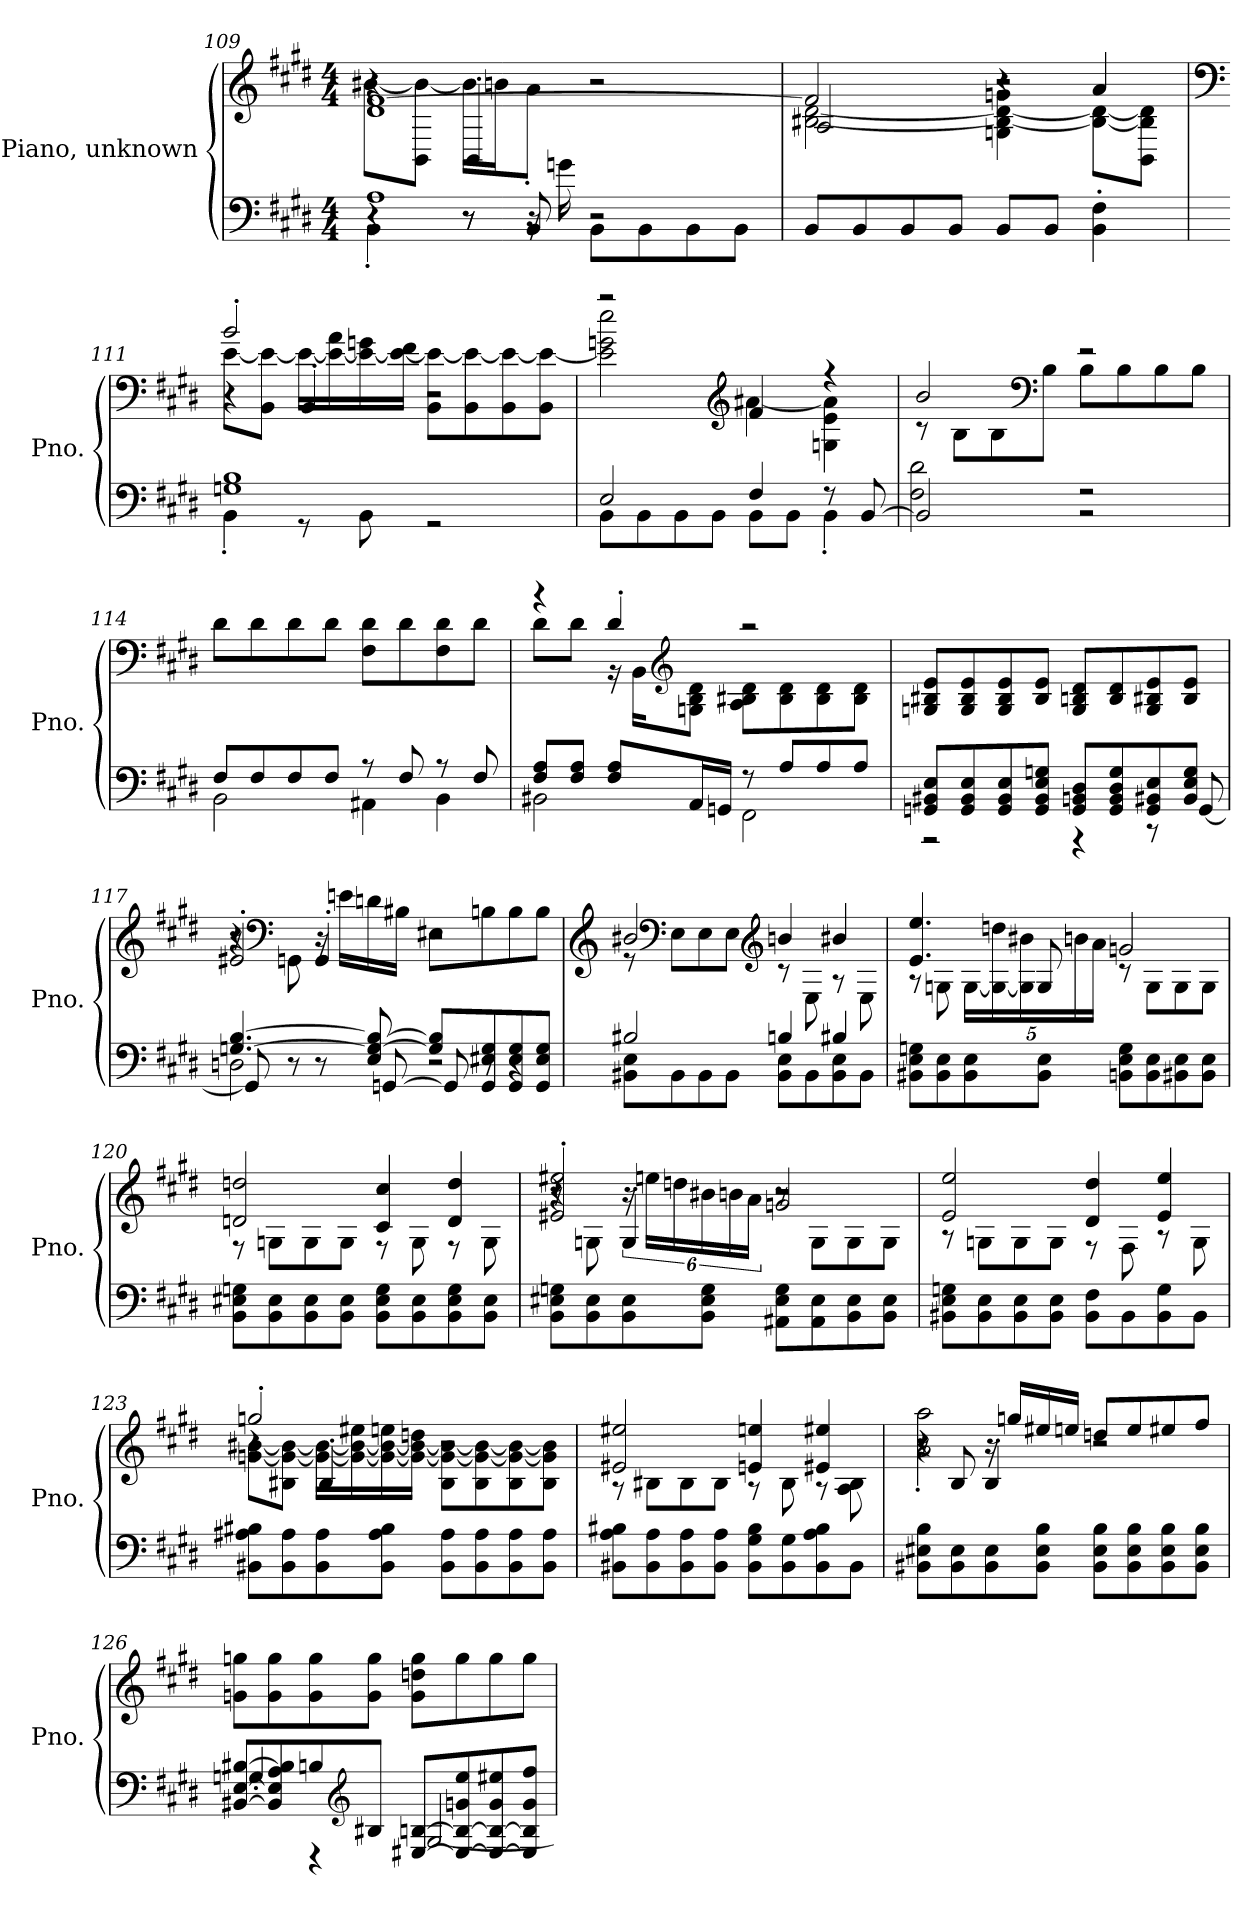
**kern	**kern
*part1	*part1
*staff2	*staff1
*I"Piano, unknown	*
*I'Pno.	*
!!LO:LB:g=z
*clefF4	*clefG2
*k[f#c#g#d#]	*k[f#c#g#d#]
*M4/4	*M4/4
=109	=109
*^	*^
*	*^	*	*^
1A	4BB'\	4r	1d# [1f#	[8b#X\L	4r
.	.	.	.	8BB\ 8b#\_J	.
.	8r	8r	.	16b#\LL]	4BB'/
.	.	.	.	16bn\J	.
.	16r	8BB/	.	8a'\J	.
.	16gn\	.	.	.	.
.	8BB\L	2r	.	2r	2r
.	8BB\	.	.	.	.
.	8BB\	.	.	.	.
.	8BB\J	.	.	.	.
*v	*v	*v	*	*	*
=110	=110	=110	=110
8BB/L	2f#/]	[2B#X\ [2d#\	2A/
8BB/	.	.	.
8BB/	.	.	.
8BB/J	.	.	.
8BB/L	4r	4Gn\ 4B#\_ 4d#\_ 4gn\	2r
8BB/J	.	.	.
4BB\' 4F#\'	4a/	8B#\_ 8d#\_L	.
.	.	8BB\ 8B#\] 8d#\]J	.
=111	=111	=111	=111
*	*clefF4	*	*
*^	*	*	*
1Gn 1B	4BB'\	2b'/	[8e\L	4r
.	.	.	8BB\ 8e\_J	.
.	8r	.	16e\LL_	4BB'/
.	.	.	16e\_ 16a\	.
.	8BB\	.	16e\_ 16gn\	.
.	.	.	16e\_ 16f#\JJ	.
.	2r	2r	8BB\ 8e\_L	2r
.	.	.	8BB\ 8e\_	.
.	.	.	8BB\ 8e\_	.
.	.	.	8BB\ 8e\_J	.
*	*	*	*v	*v
!!LO:LB:g=z
=112	=112	=112	=112
2E/	8BB\L	2r	2e\] 2gn\ 2ee\
.	8BB\	.	.
.	8BB\	.	.
.	8BB\J	.	.
*	*	*clefG2	*
4F#/	8BB\L	4f#/	[4a#X\
.	8BB\J	.	.
8r	4BB'\	4r	4Gn\ 4e\ 4a#\]
[8BB/	.	.	.
=113	=113	=113	=113
2BB/]	2F#\ 2d#\	2b/	8r
.	.	.	8B\L
.	.	.	8B\
*	*	*clefF4	*
.	.	.	8B\J
2r	2r	2r	8B\L
.	.	.	8B\
.	.	.	8B\
.	.	.	8B\J
*	*	*v	*v
=114	=114	=114
8F#/L	2BB\	8d#\L
8F#/	.	8d#\
8F#/	.	8d#\
8F#/J	.	8d#\J
8r	4AA#X\	8F#\ 8d#\L
8F#/	.	8d#\
8r	4BB\	8F#\ 8d#\
8F#/	.	8d#\J
!!LO:LB:g=z
=115	=115	=115
*	*	*^
8F#/ 8A/L	2BB#X\	4r	8d#\L
8F#/ 8A/J	.	.	8d#\J
8F#/ 8A/L	.	4d#'/	16r
.	.	.	16BB\KL
*	*	*clefG2	*
16AA/L	.	.	8Gn\ 8B\ 8d#\J
16GGn/JJ	.	.	.
8r	2FF#\	2r	8A\ 8B#X\ 8d#\L
8A/L	.	.	8B#\ 8d#\
8A/	.	.	8B#\ 8d#\
8A/J	.	.	8B#\ 8d#\J
*	*	*v	*v
=116	=116	=116
8GGn/ 8BB#X/ 8E/L	2r	8Gn/ 8B#X/ 8e/L
8GG/ 8BB#/ 8E/	.	8G/ 8B#/ 8e/
8GG/ 8BB#/ 8E/	.	8G/ 8B#/ 8e/
8GG/ 8BB#/ 8E/ 8Gn/J	.	8B#/ 8e/J
8GG/ 8BBn/ 8D#/L	4r	8G/ 8Bn/ 8d#/L
8GG/ 8BB/ 8D#/ 8G/	.	8B/ 8d#/
8GG/ 8BB#X/ 8E/	8r	8G/ 8B#X/ 8e/
8BB#/ 8E/ 8G/J	[8GG/	8B#/ 8e/J
!!LO:LB:g=z
=117	=117	=117
*	*^	*^
*	*	*	*	*^
[4.Gn/ [4.B/	2Dn\	8GG/]	2e#X'/	8r	4r
*	*	*	*clefF4	*	*
.	.	8r	.	8GGn\	.
.	.	8r	.	16r	4GG'/
.	.	.	.	16en\LL	.
8E/ 8G/_ 8B/_	.	[8GGn/	.	16dn\	.
.	.	.	.	16B#X\JJ	.
8G/] 8B/]L	2r	8GG/]	2r	8E#X\L	2r
8GG/ 8E#X/ 8G/	.	8r	.	8Bn\	.
8GG/ 8E#/ 8G/	.	4r	.	8B\	.
8GG/ 8E#/ 8G/J	.	.	.	8B\J	.
*v	*v	*v	*	*	*
*	*v	*v	*v
=118	=118
*	*clefG2
*^	*^
2B#X/	8BB#X\ 8E\L	2b#X/	8r
*	*	*clefF4	*
.	8BB#\	.	8E\L
.	8BB#\	.	8E\
.	8BB#\J	.	8E\J
*	*	*clefG2	*
4Bn/	8BB#\ 8E\L	4bn/	8r
.	8BB#\	.	8E\
4B#X/	8BB#\ 8E\	4b#X/	8r
.	8BB#\J	.	8E\
*v	*v	*	*
!!LO:LB:g=z	!!
=119	=119	=119
8BB#X\ 8E\ 8Gn\L	4.e/ 4.ee/	8r
8BB#\ 8E\	.	8Gn\
*	*	*Xbrackettup
8BB#\ 8E\	.	[20G\LL
.	.	20G\_ 20ddn\
.	.	20G\] 20b#X\
8BB#\ 8E\J	8G/	.
.	.	20bn\
.	.	20a\JJ
8BBn\ 8E\ 8G\L	2gn/	8r
8BB\ 8E\	.	8G\L
8BB#X\ 8E\	.	8G\
8BB#\ 8E\J	.	8G\J
=120	=120	=120
8BB\ 8E#X\ 8Gn\L	2dn/ 2ddn/	8r
8BB\ 8E#\	.	8Gn\L
8BB\ 8E#\	.	8G\
8BB\ 8E#\J	.	8G\J
8BB\ 8E#\ 8G\L	4c#/ 4cc#/	8r
8BB\ 8E#\	.	8G\
8BB\ 8E#\ 8G\	4d/ 4dd/	8r
8BB\ 8E#\J	.	8G\
!!LO:PB:g=z
=121	=121	=121
*	*	*^
8BB\ 8E#X\ 8Gn\L	2e#X/' 2ee#X/'	8r	4r
8BB\ 8E#\	.	8Gn\	.
*	*	*brackettup	*
8BB\ 8E#\	.	24r	4G'/
.	.	24een\LL	.
.	.	24ddn\	.
*	*	*Xbrackettup	*
8BB\ 8E#\ 8G\J	.	24b#X\	.
.	.	24bn\	.
.	.	24a\JJ	.
8AA#X\ 8E#\ 8G\L	2gn/	8r	2r
8AA#\ 8E#\	.	8G\L	.
8BB\ 8E#\	.	8G\	.
8BB\ 8E#\J	.	8G\J	.
*	*	*v	*v
=122	=122	=122
8BB#X\ 8E\ 8Gn\L	2e/ 2ee/	8r
8BB#\ 8E\	.	8Gn\L
8BB#\ 8E\	.	8G\
8BB#\ 8E\J	.	8G\J
8BB#\ 8F#\L	4d#/ 4dd#/	8r
8BB#\	.	8F#\
8BB#\ 8G\	4e/ 4ee/	8r
8BB#\J	.	8G\
!!LO:LB:g=z
=123	=123	=123
*	*	*^
8BB#X\ 8A#X\ 8B#X\L	2ggn'/	[8gn\ [8b#X\L	4r
8BB#\ 8A#\	.	8B#X\ 8g\_ 8b#\_J	.
8BB#\ 8A#\	.	16g\_ 16b#\_LL	4B#'/
.	.	16g\_ 16b#\_ 16ee#X\	.
8BB#\ 8A#\ 8B#\J	.	16g\_ 16b#\_ 16een\	.
.	.	16g\_ 16b#\_ 16ddn\JJ	.
8BB#\ 8A#\L	2r	8B#\ 8g\_ 8b#\_L	2r
8BB#\ 8A#\	.	8B#\ 8g\_ 8b#\_	.
8BB#\ 8A#\	.	8B#\ 8g\_ 8b#\_	.
8BB#\ 8A#\J	.	8B#\ 8g\] 8b#\]J	.
*	*	*v	*v
=124	=124	=124
8BB#X\ 8A\ 8B#X\L	2e#X/ 2ee#X/	8r
8BB#\ 8A\	.	8B#X\L
8BB#\ 8A\	.	8B#\
8BB#\ 8A\J	.	8B#\J
8BB#\ 8G#\ 8B#\L	4en/ 4een/	8r
8BB#\ 8G#\	.	8B#\
8BB#\ 8A\ 8B#\	4e#X/ 4ee#X/	8r
8BB#\J	.	8A\ 8B#\
!!LO:LB:g=z
=125	=125	=125
*	*	*^
8BB#X\ 8E#X\ 8B\L	8r	2a\' 2aa\'	4r
8BB#\ 8E#\	8B/	.	.
8BB#\ 8E#\	16r	.	4B'/
.	16ggn/LL	.	.
8BB#\ 8E#\ 8B\J	16ee#X/	.	.
.	16een/JJ	.	.
8BB#\ 8E#\ 8B\L	8ddn/L	2r	2r
8BB#\ 8E#\ 8B\	8ee/	.	.
8BB#\ 8E#\ 8B\	8ee#X/	.	.
8BB#\ 8E#\ 8B\J	8ff#/J	.	.
*	*v	*v	*v
=126	=126
*^	*
[8BB#X/ [8E/ [8B#X/L	4Gn'/	8gn\ 8ggn\L
8BB#/] 8E/] 8A/ 8B#/]	.	8g\ 8gg\
8Bn/	4r	8g\ 8gg\
*clefG2	*	*
8B#X/J	.	8g\ 8gg\J
[8E#X/ [8Bn/L	[2G/	8g\ 8ddn\ 8gg\L
8E#/_ 8B/_ 8gn/ 8ee/	.	8gg\
8E#/_ 8B/_ 8g/ 8ee#X/	.	8gg\
8E#/] 8B/] 8g/ 8ff#/J	.	8gg\J
*v	*v	*
=	=
*-	*-
